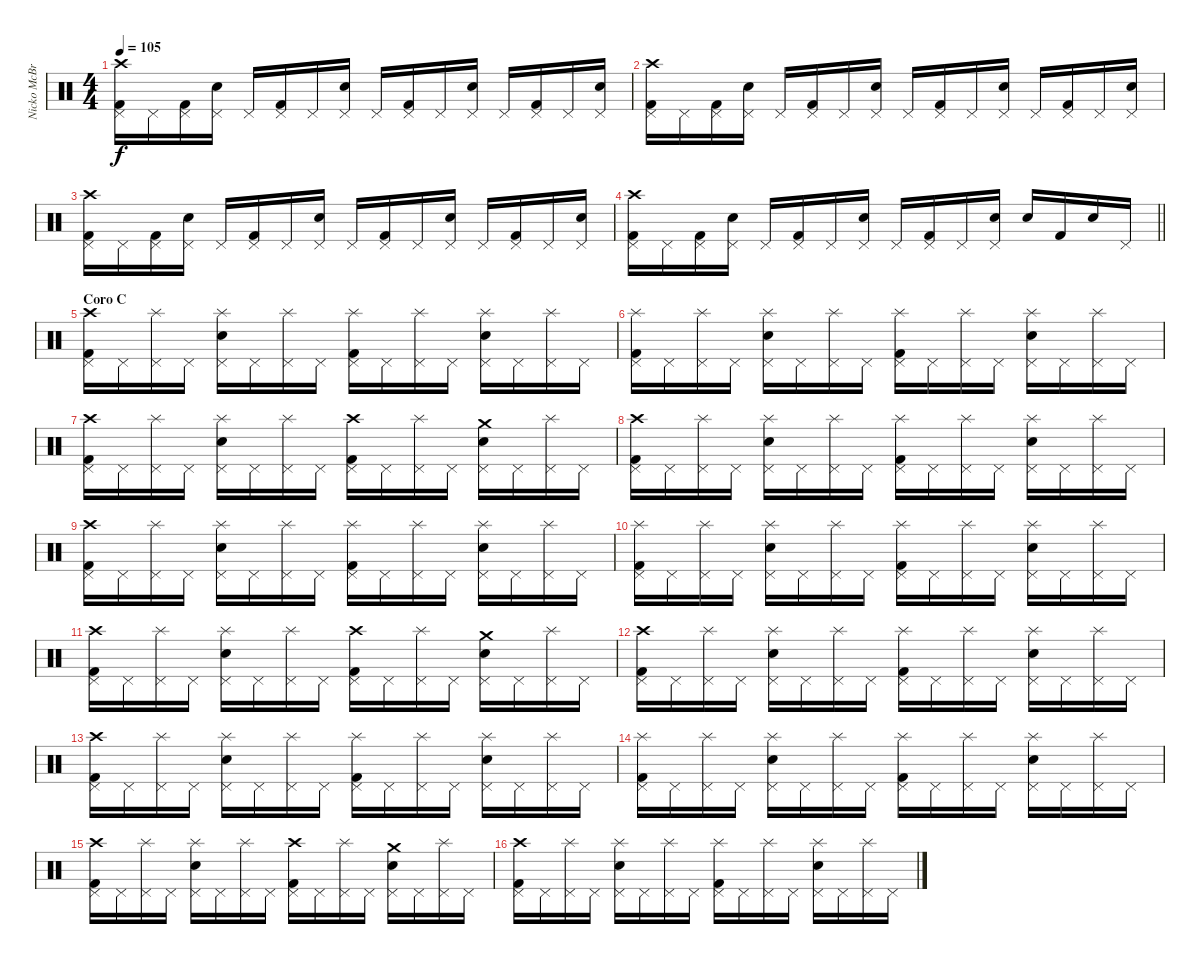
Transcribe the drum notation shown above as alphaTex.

\track ("Nicko McBrain" "Nicko McBr") {instrument percussion}
\staff {score}
\articulation defaults
\ts (4 4)
\tempo 105
\clef neutral
\ks c
("Kick (hit) 2" "Pedal Hi-Hat (hit)" "Crash high (hit)").16{dy f} "Pedal Hi-Hat (hit)".16 ("Kick (hit) 2" "Pedal Hi-Hat (hit)").16 ("Snare (hit) 2" "Pedal Hi-Hat (hit)").16 "Pedal Hi-Hat (hit)".16 ("Kick (hit) 2" "Pedal Hi-Hat (hit)").16 "Pedal Hi-Hat (hit)".16 ("Snare (hit) 2" "Pedal Hi-Hat (hit)").16 "Pedal Hi-Hat (hit)".16 ("Kick (hit) 2" "Pedal Hi-Hat (hit)").16 "Pedal Hi-Hat (hit)".16 ("Snare (hit) 2" "Pedal Hi-Hat (hit)").16 "Pedal Hi-Hat (hit)".16 ("Kick (hit) 2" "Pedal Hi-Hat (hit)").16 "Pedal Hi-Hat (hit)".16 ("Snare (hit) 2" "Pedal Hi-Hat (hit)").16 |
("Kick (hit) 2" "Pedal Hi-Hat (hit)" "Crash high (hit)").16 "Pedal Hi-Hat (hit)".16 ("Kick (hit) 2" "Pedal Hi-Hat (hit)").16 ("Snare (hit) 2" "Pedal Hi-Hat (hit)").16 "Pedal Hi-Hat (hit)".16 ("Kick (hit) 2" "Pedal Hi-Hat (hit)").16 "Pedal Hi-Hat (hit)".16 ("Snare (hit) 2" "Pedal Hi-Hat (hit)").16 "Pedal Hi-Hat (hit)".16 ("Kick (hit) 2" "Pedal Hi-Hat (hit)").16 "Pedal Hi-Hat (hit)".16 ("Snare (hit) 2" "Pedal Hi-Hat (hit)").16 "Pedal Hi-Hat (hit)".16 ("Kick (hit) 2" "Pedal Hi-Hat (hit)").16 "Pedal Hi-Hat (hit)".16 ("Snare (hit) 2" "Pedal Hi-Hat (hit)").16 |
("Kick (hit) 2" "Pedal Hi-Hat (hit)" "Crash high (hit)").16 "Pedal Hi-Hat (hit)".16 ("Kick (hit) 2" "Pedal Hi-Hat (hit)").16 ("Snare (hit) 2" "Pedal Hi-Hat (hit)").16 "Pedal Hi-Hat (hit)".16 ("Kick (hit) 2" "Pedal Hi-Hat (hit)").16 "Pedal Hi-Hat (hit)".16 ("Snare (hit) 2" "Pedal Hi-Hat (hit)").16 "Pedal Hi-Hat (hit)".16 ("Kick (hit) 2" "Pedal Hi-Hat (hit)").16 "Pedal Hi-Hat (hit)".16 ("Snare (hit) 2" "Pedal Hi-Hat (hit)").16 "Pedal Hi-Hat (hit)".16 ("Kick (hit) 2" "Pedal Hi-Hat (hit)").16 "Pedal Hi-Hat (hit)".16 ("Snare (hit) 2" "Pedal Hi-Hat (hit)").16 |
\barLineRight lightlight
("Kick (hit) 2" "Pedal Hi-Hat (hit)" "Crash high (hit)").16 "Pedal Hi-Hat (hit)".16 ("Kick (hit) 2" "Pedal Hi-Hat (hit)").16 ("Snare (hit) 2" "Pedal Hi-Hat (hit)").16 "Pedal Hi-Hat (hit)".16 ("Kick (hit) 2" "Pedal Hi-Hat (hit)").16 "Pedal Hi-Hat (hit)".16 ("Snare (hit) 2" "Pedal Hi-Hat (hit)").16 "Pedal Hi-Hat (hit)".16 ("Kick (hit) 2" "Pedal Hi-Hat (hit)").16 "Pedal Hi-Hat (hit)".16 ("Snare (hit) 2" "Pedal Hi-Hat (hit)").16 "Snare (hit) 2".16 "Kick (hit) 2".16 "Snare (hit) 2".16 "Pedal Hi-Hat (hit)".16 |
\section ("" "Coro C")
("Kick (hit) 2" "Pedal Hi-Hat (hit)" "Crash high (hit)").16 "Pedal Hi-Hat (hit)".16 ("Pedal Hi-Hat (hit)" "Splash (hit)").16 "Pedal Hi-Hat (hit)".16 ("Snare (hit) 2" "Pedal Hi-Hat (hit)" "Splash (hit)").16 "Pedal Hi-Hat (hit)".16 ("Pedal Hi-Hat (hit)" "Splash (hit)").16 "Pedal Hi-Hat (hit)".16 ("Kick (hit) 2" "Pedal Hi-Hat (hit)" "Splash (hit)").16 "Pedal Hi-Hat (hit)".16 ("Pedal Hi-Hat (hit)" "Splash (hit)").16 "Pedal Hi-Hat (hit)".16 ("Snare (hit) 2" "Pedal Hi-Hat (hit)" "Splash (hit)").16 "Pedal Hi-Hat (hit)".16 ("Pedal Hi-Hat (hit)" "Splash (hit)").16 "Pedal Hi-Hat (hit)".16 |
("Kick (hit) 2" "Pedal Hi-Hat (hit)" "Splash (hit)").16 "Pedal Hi-Hat (hit)".16 ("Pedal Hi-Hat (hit)" "Splash (hit)").16 "Pedal Hi-Hat (hit)".16 ("Snare (hit) 2" "Pedal Hi-Hat (hit)" "Splash (hit)").16 "Pedal Hi-Hat (hit)".16 ("Pedal Hi-Hat (hit)" "Splash (hit)").16 "Pedal Hi-Hat (hit)".16 ("Kick (hit) 2" "Pedal Hi-Hat (hit)" "Splash (hit)").16 "Pedal Hi-Hat (hit)".16 ("Pedal Hi-Hat (hit)" "Splash (hit)").16 "Pedal Hi-Hat (hit)".16 ("Snare (hit) 2" "Pedal Hi-Hat (hit)" "Splash (hit)").16 "Pedal Hi-Hat (hit)".16 ("Pedal Hi-Hat (hit)" "Splash (hit)").16 "Pedal Hi-Hat (hit)".16 |
("Kick (hit) 2" "Pedal Hi-Hat (hit)" "Crash high (hit)").16 "Pedal Hi-Hat (hit)".16 ("Pedal Hi-Hat (hit)" "Splash (hit)").16 "Pedal Hi-Hat (hit)".16 ("Snare (hit) 2" "Pedal Hi-Hat (hit)" "Splash (hit)").16 "Pedal Hi-Hat (hit)".16 ("Pedal Hi-Hat (hit)" "Splash (hit)").16 "Pedal Hi-Hat (hit)".16 ("Kick (hit) 2" "Pedal Hi-Hat (hit)" "Crash high (hit)").16 "Pedal Hi-Hat (hit)".16 ("Pedal Hi-Hat (hit)" "Splash (hit)").16 "Pedal Hi-Hat (hit)".16 ("Snare (hit) 2" "Pedal Hi-Hat (hit)" "Crash medium (hit)").16 "Pedal Hi-Hat (hit)".16 ("Pedal Hi-Hat (hit)" "Splash (hit)").16 "Pedal Hi-Hat (hit)".16 |
("Kick (hit) 2" "Pedal Hi-Hat (hit)" "Crash high (hit)").16 "Pedal Hi-Hat (hit)".16 ("Pedal Hi-Hat (hit)" "Splash (hit)").16 "Pedal Hi-Hat (hit)".16 ("Snare (hit) 2" "Pedal Hi-Hat (hit)" "Splash (hit)").16 "Pedal Hi-Hat (hit)".16 ("Pedal Hi-Hat (hit)" "Splash (hit)").16 "Pedal Hi-Hat (hit)".16 ("Kick (hit) 2" "Pedal Hi-Hat (hit)" "Splash (hit)").16 "Pedal Hi-Hat (hit)".16 ("Pedal Hi-Hat (hit)" "Splash (hit)").16 "Pedal Hi-Hat (hit)".16 ("Snare (hit) 2" "Pedal Hi-Hat (hit)" "Splash (hit)").16 "Pedal Hi-Hat (hit)".16 ("Pedal Hi-Hat (hit)" "Splash (hit)").16 "Pedal Hi-Hat (hit)".16 |
("Kick (hit) 2" "Pedal Hi-Hat (hit)" "Crash high (hit)").16 "Pedal Hi-Hat (hit)".16 ("Pedal Hi-Hat (hit)" "Splash (hit)").16 "Pedal Hi-Hat (hit)".16 ("Snare (hit) 2" "Pedal Hi-Hat (hit)" "Splash (hit)").16 "Pedal Hi-Hat (hit)".16 ("Pedal Hi-Hat (hit)" "Splash (hit)").16 "Pedal Hi-Hat (hit)".16 ("Kick (hit) 2" "Pedal Hi-Hat (hit)" "Splash (hit)").16 "Pedal Hi-Hat (hit)".16 ("Pedal Hi-Hat (hit)" "Splash (hit)").16 "Pedal Hi-Hat (hit)".16 ("Snare (hit) 2" "Pedal Hi-Hat (hit)" "Splash (hit)").16 "Pedal Hi-Hat (hit)".16 ("Pedal Hi-Hat (hit)" "Splash (hit)").16 "Pedal Hi-Hat (hit)".16 |
("Kick (hit) 2" "Pedal Hi-Hat (hit)" "Splash (hit)").16 "Pedal Hi-Hat (hit)".16 ("Pedal Hi-Hat (hit)" "Splash (hit)").16 "Pedal Hi-Hat (hit)".16 ("Snare (hit) 2" "Pedal Hi-Hat (hit)" "Splash (hit)").16 "Pedal Hi-Hat (hit)".16 ("Pedal Hi-Hat (hit)" "Splash (hit)").16 "Pedal Hi-Hat (hit)".16 ("Kick (hit) 2" "Pedal Hi-Hat (hit)" "Splash (hit)").16 "Pedal Hi-Hat (hit)".16 ("Pedal Hi-Hat (hit)" "Splash (hit)").16 "Pedal Hi-Hat (hit)".16 ("Snare (hit) 2" "Pedal Hi-Hat (hit)" "Splash (hit)").16 "Pedal Hi-Hat (hit)".16 ("Pedal Hi-Hat (hit)" "Splash (hit)").16 "Pedal Hi-Hat (hit)".16 |
("Kick (hit) 2" "Pedal Hi-Hat (hit)" "Crash high (hit)").16 "Pedal Hi-Hat (hit)".16 ("Pedal Hi-Hat (hit)" "Splash (hit)").16 "Pedal Hi-Hat (hit)".16 ("Snare (hit) 2" "Pedal Hi-Hat (hit)" "Splash (hit)").16 "Pedal Hi-Hat (hit)".16 ("Pedal Hi-Hat (hit)" "Splash (hit)").16 "Pedal Hi-Hat (hit)".16 ("Kick (hit) 2" "Pedal Hi-Hat (hit)" "Crash high (hit)").16 "Pedal Hi-Hat (hit)".16 ("Pedal Hi-Hat (hit)" "Splash (hit)").16 "Pedal Hi-Hat (hit)".16 ("Snare (hit) 2" "Pedal Hi-Hat (hit)" "Crash medium (hit)").16 "Pedal Hi-Hat (hit)".16 ("Pedal Hi-Hat (hit)" "Splash (hit)").16 "Pedal Hi-Hat (hit)".16 |
("Kick (hit) 2" "Pedal Hi-Hat (hit)" "Crash high (hit)").16 "Pedal Hi-Hat (hit)".16 ("Pedal Hi-Hat (hit)" "Splash (hit)").16 "Pedal Hi-Hat (hit)".16 ("Snare (hit) 2" "Pedal Hi-Hat (hit)" "Splash (hit)").16 "Pedal Hi-Hat (hit)".16 ("Pedal Hi-Hat (hit)" "Splash (hit)").16 "Pedal Hi-Hat (hit)".16 ("Kick (hit) 2" "Pedal Hi-Hat (hit)" "Splash (hit)").16 "Pedal Hi-Hat (hit)".16 ("Pedal Hi-Hat (hit)" "Splash (hit)").16 "Pedal Hi-Hat (hit)".16 ("Snare (hit) 2" "Pedal Hi-Hat (hit)" "Splash (hit)").16 "Pedal Hi-Hat (hit)".16 ("Pedal Hi-Hat (hit)" "Splash (hit)").16 "Pedal Hi-Hat (hit)".16 |
("Kick (hit) 2" "Pedal Hi-Hat (hit)" "Crash high (hit)").16 "Pedal Hi-Hat (hit)".16 ("Pedal Hi-Hat (hit)" "Splash (hit)").16 "Pedal Hi-Hat (hit)".16 ("Snare (hit) 2" "Pedal Hi-Hat (hit)" "Splash (hit)").16 "Pedal Hi-Hat (hit)".16 ("Pedal Hi-Hat (hit)" "Splash (hit)").16 "Pedal Hi-Hat (hit)".16 ("Kick (hit) 2" "Pedal Hi-Hat (hit)" "Splash (hit)").16 "Pedal Hi-Hat (hit)".16 ("Pedal Hi-Hat (hit)" "Splash (hit)").16 "Pedal Hi-Hat (hit)".16 ("Snare (hit) 2" "Pedal Hi-Hat (hit)" "Splash (hit)").16 "Pedal Hi-Hat (hit)".16 ("Pedal Hi-Hat (hit)" "Splash (hit)").16 "Pedal Hi-Hat (hit)".16 |
("Kick (hit) 2" "Pedal Hi-Hat (hit)" "Splash (hit)").16 "Pedal Hi-Hat (hit)".16 ("Pedal Hi-Hat (hit)" "Splash (hit)").16 "Pedal Hi-Hat (hit)".16 ("Snare (hit) 2" "Pedal Hi-Hat (hit)" "Splash (hit)").16 "Pedal Hi-Hat (hit)".16 ("Pedal Hi-Hat (hit)" "Splash (hit)").16 "Pedal Hi-Hat (hit)".16 ("Kick (hit) 2" "Pedal Hi-Hat (hit)" "Splash (hit)").16 "Pedal Hi-Hat (hit)".16 ("Pedal Hi-Hat (hit)" "Splash (hit)").16 "Pedal Hi-Hat (hit)".16 ("Snare (hit) 2" "Pedal Hi-Hat (hit)" "Splash (hit)").16 "Pedal Hi-Hat (hit)".16 ("Pedal Hi-Hat (hit)" "Splash (hit)").16 "Pedal Hi-Hat (hit)".16 |
("Kick (hit) 2" "Pedal Hi-Hat (hit)" "Crash high (hit)").16 "Pedal Hi-Hat (hit)".16 ("Pedal Hi-Hat (hit)" "Splash (hit)").16 "Pedal Hi-Hat (hit)".16 ("Snare (hit) 2" "Pedal Hi-Hat (hit)" "Splash (hit)").16 "Pedal Hi-Hat (hit)".16 ("Pedal Hi-Hat (hit)" "Splash (hit)").16 "Pedal Hi-Hat (hit)".16 ("Kick (hit) 2" "Pedal Hi-Hat (hit)" "Crash high (hit)").16 "Pedal Hi-Hat (hit)".16 ("Pedal Hi-Hat (hit)" "Splash (hit)").16 "Pedal Hi-Hat (hit)".16 ("Snare (hit) 2" "Pedal Hi-Hat (hit)" "Crash medium (hit)").16 "Pedal Hi-Hat (hit)".16 ("Pedal Hi-Hat (hit)" "Splash (hit)").16 "Pedal Hi-Hat (hit)".16 |
("Kick (hit) 2" "Pedal Hi-Hat (hit)" "Crash high (hit)").16 "Pedal Hi-Hat (hit)".16 ("Pedal Hi-Hat (hit)" "Splash (hit)").16 "Pedal Hi-Hat (hit)".16 ("Snare (hit) 2" "Pedal Hi-Hat (hit)" "Splash (hit)").16 "Pedal Hi-Hat (hit)".16 ("Pedal Hi-Hat (hit)" "Splash (hit)").16 "Pedal Hi-Hat (hit)".16 ("Kick (hit) 2" "Pedal Hi-Hat (hit)" "Splash (hit)").16 "Pedal Hi-Hat (hit)".16 ("Pedal Hi-Hat (hit)" "Splash (hit)").16 "Pedal Hi-Hat (hit)".16 ("Snare (hit) 2" "Pedal Hi-Hat (hit)" "Splash (hit)").16 "Pedal Hi-Hat (hit)".16 ("Pedal Hi-Hat (hit)" "Splash (hit)").16 "Pedal Hi-Hat (hit)".16
